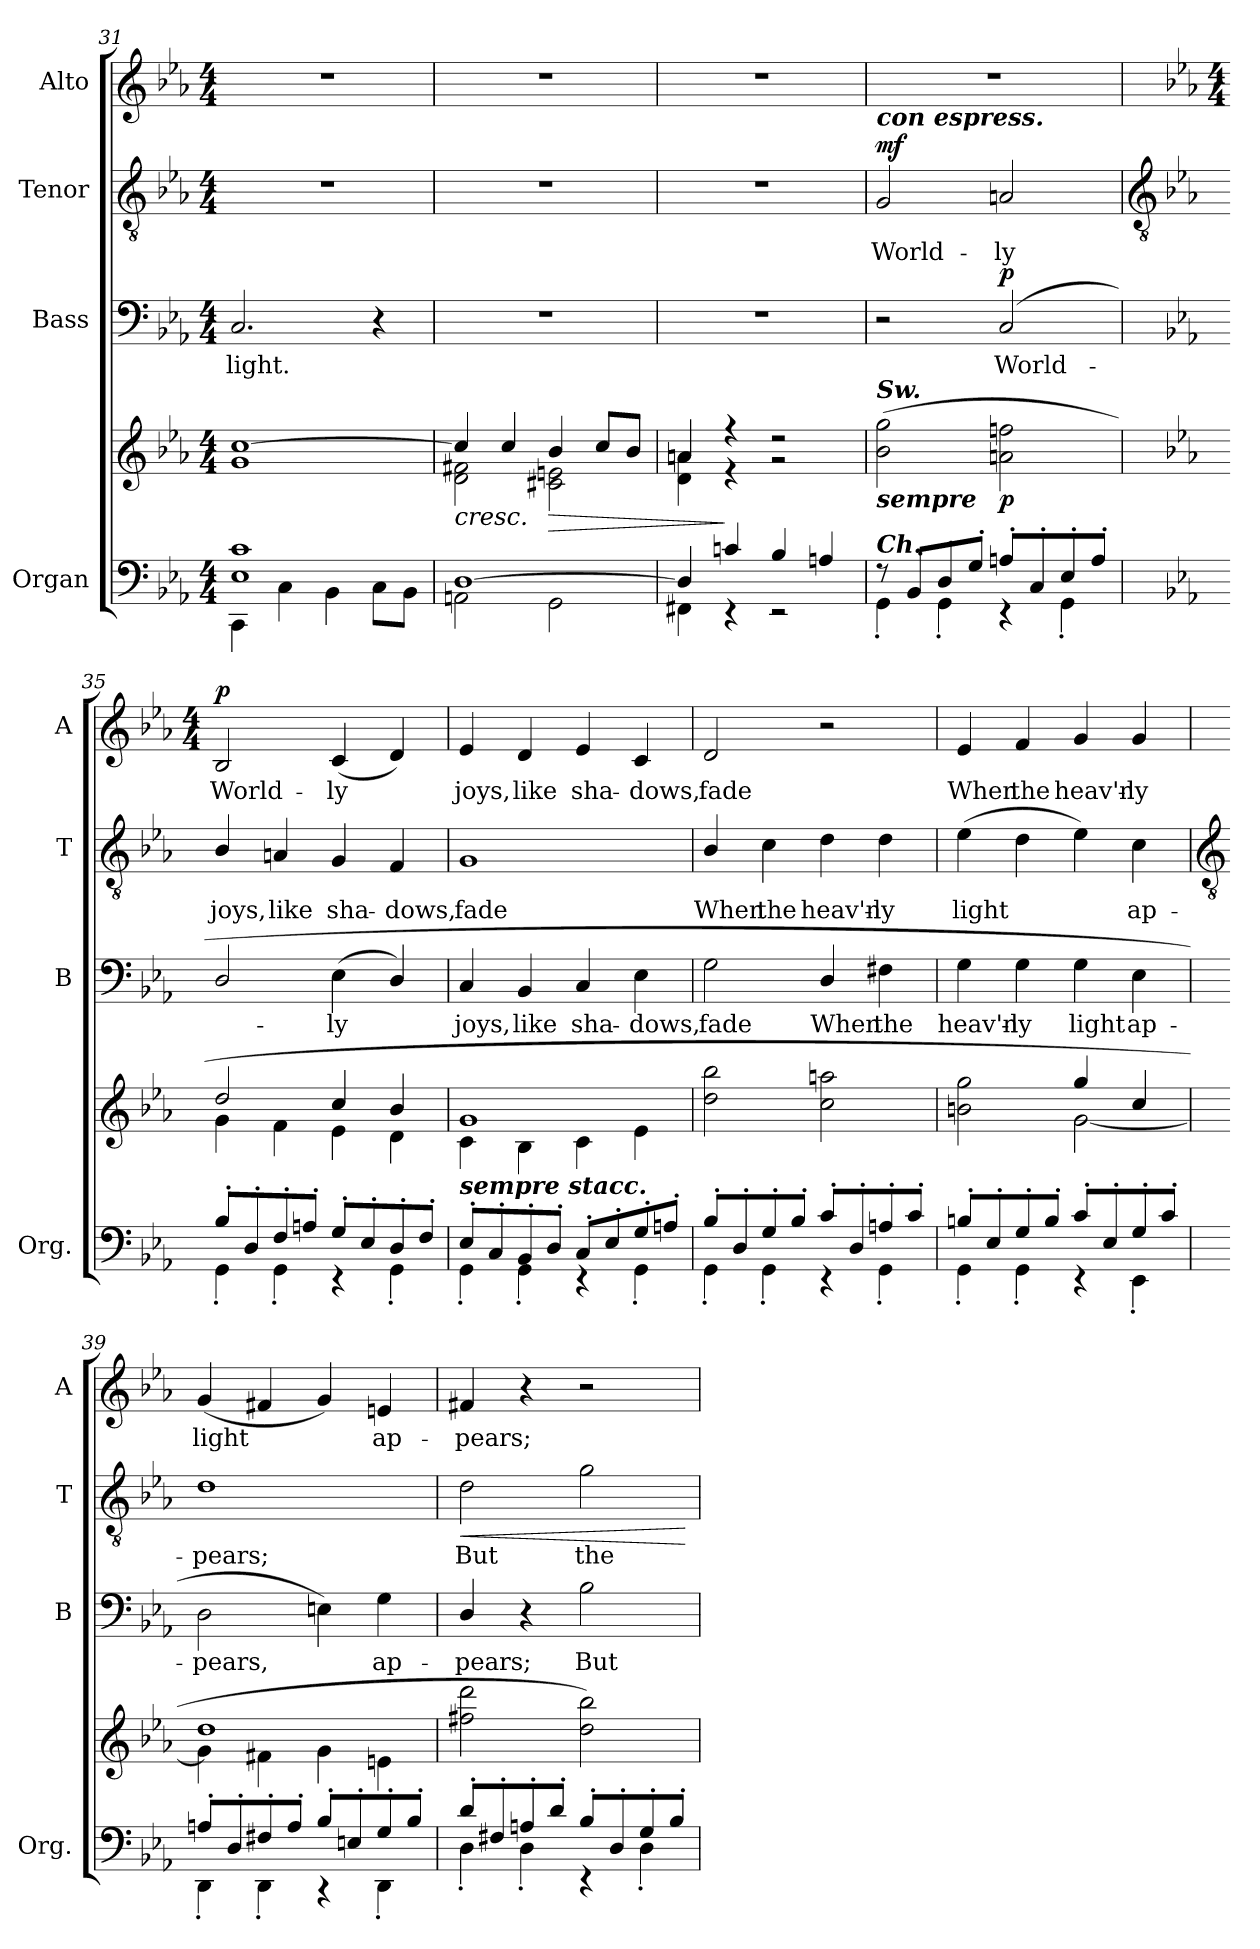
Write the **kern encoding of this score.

**kern	**kern	**dynam	**kern	**text	**dynam	**kern	**text	**dynam	**kern	**text	**dynam
*part4	*part4	*part4	*part3	*part3	*part3	*part2	*part2	*part2	*part1	*part1	*part1
*staff5	*staff4	*staff4/5	*staff3	*staff3	*staff3	*staff2	*staff2	*staff2	*staff1	*staff1	*staff1
*I"Organ	*	*	*I"Bass	*	*	*I"Tenor	*	*	*I"Alto	*	*
*I'Org.	*	*	*I'B	*	*	*I'T	*	*	*I'A	*	*
*clefF4	*clefG2	*	*clefF4	*	*	*clefGv2	*	*	*clefG2	*	*
*k[b-e-a-]	*k[b-e-a-]	*	*k[b-e-a-]	*	*	*k[b-e-a-]	*	*	*k[b-e-a-]	*	*
*E-:	*E-:	*	*E-:	*	*	*E-:	*	*	*E-:	*	*
*M4/4	*M4/4	*	*M4/4	*	*	*M4/4	*	*	*M4/4	*	*
=31	=31	=31	=31	=31	=31	=31	=31	=31	=31	=31	=31
*^	*^	*	*	*	*	*	*	*	*	*	*
!	!	!	!	!	!	!LO:LY:b	!	!	!	!	!	!	!
1E-/ 1c/	4CC\	[1cc/	1g\	.	2.C	-light.	.	1r	.	.	1r	.	.
.	4C\	.	.	.	.	.	.	.	.	.	.	.	.
.	4BB-\	.	.	.	.	.	.	.	.	.	.	.	.
.	8C\L	.	.	.	4r	.	.	.	.	.	.	.	.
.	8BB-\J	.	.	.	.	.	.	.	.	.	.	.	.
=32	=32	=32	=32	=32	=32	=32	=32	=32	=32	=32	=32	=32	=32
!	!	!	!	!LO:HP:b	!	!	!	!	!	!	!	!	!
[1D/	2AAn\	4cc/]	2d\ 2f#X\	<	1r	.	.	1r	.	.	1r	.	.
.	.	4cc/	.	.	.	.	.	.	.	.	.	.	.
!	!	!	!	!LO:HP:b	!	!	!	!	!	!	!	!	!
.	2GG\	4b-/	2c#X\ 2en\	>	.	.	.	.	.	.	.	.	.
.	.	8cc/L	.	.	.	.	.	.	.	.	.	.	.
.	.	8b-/J	.	.	.	.	.	.	.	.	.	.	.
*v	*v	*	*	*	*	*	*	*	*	*	*	*	*
*	*v	*v	*	*	*	*	*	*	*	*	*	*
.	.	[	.	.	.	.	.	.	.	.	.
=33	=33	=33	=33	=33	=33	=33	=33	=33	=33	=33	=33
*^	*^	*	*	*	*	*	*	*	*	*	*
4D/]	4FF#X\	4an/	4d\ 4an\	.	1r	.	.	1r	.	.	1r	.	.
4cn/	4r	4r	4r	]	.	.	.	.	.	.	.	.	.
4B-/	2r	2r	2r	.	.	.	.	.	.	.	.	.	.
4An/	.	.	.	.	.	.	.	.	.	.	.	.	.
=34	=34	=34	=34	=34	=34	=34	=34	=34	=34	=34	=34	=34	=34
!	!	!	!	!	!	!	!	!LO:TX:a:Bi:t=con espress.	!	!	!	!	!
!	!	!LO:TX:a:Bi:t=Sw.	!	!	!	!	!	!	!	!	!	!	!
!	!	!LO:TX:b:Bi:t=sempre	!	!	!	!	!	!	!	!	!	!	!
!LO:TX:a:Bi:t=Ch.	!	!	!	!	!	!	!	!	!	!	!	!	!
!	!	!	!	!	!	!	!	!	!LO:LY:b	!LO:DY:b	!	!	!
8r	4GG'\	(>2b-\ 2gg\	2ryy	.	2r	.	.	2G	World-	mf	1r	.	.
8BB-'/L	.	.	.	.	.	.	.	.	.	.	.	.	.
8D'/	4GG'\	.	.	.	.	.	.	.	.	.	.	.	.
8G'/J	.	.	.	.	.	.	.	.	.	.	.	.	.
!	!	!	!	!LO:DY:b	!	!LO:LY:b	!LO:DY:b	!	!LO:LY:b	!	!	!	!
8An'/L	4r	2an\ 2ffn\	2ryy	p	(>2C	World-	p	2An	-ly	.	.	.	.
8C'/	.	.	.	.	.	.	.	.	.	.	.	.	.
8E-'/	4GG'\	.	.	.	.	.	.	.	.	.	.	.	.
8A'/J	.	.	.	.	.	.	.	.	.	.	.	.	.
!!LO:LB:g=z
=35	=35	=35	=35	=35	=35	=35	=35	=35	=35	=35	=35	=35	=35
*	*	*	*	*	*	*	*	*clefGv2	*	*	*	*	*
*	*	*	*	*	*	*	*	*	*	*	*k[b-e-a-]	*	*
*	*	*	*	*	*	*	*	*	*	*	*E-:	*	*
*	*	*	*	*	*	*	*	*	*	*	*M4/4	*	*
!	!	!	!	!	!	!	!	!	!LO:LY:b	!	!	!LO:LY:b	!LO:DY:b
8B-'/L	4GG'\	2dd/	4g\	.	2D/	.	.	4B-/	joys,	.	2B-	World-	p
8D'/	.	.	.	.	.	.	.	.	.	.	.	.	.
!	!	!	!	!	!	!	!	!	!LO:LY:b	!	!	!	!
8F'/	4GG'\	.	4f\	.	.	.	.	4An	like	.	.	.	.
8An'/J	.	.	.	.	.	.	.	.	.	.	.	.	.
!	!	!	!	!	!	!LO:LY:b	!	!	!LO:LY:b	!	!	!LO:LY:b	!
8G'/L	4r	4cc/	4e-\	.	(<4E-	ly	.	4G	sha-	.	(<4c	-ly	.
8E-'/	.	.	.	.	.	.	.	.	.	.	.	.	.
!	!	!	!	!	!	!	!	!	!LO:LY:b	!	!	!	!
8D'/	4GG'\	4b-/	4d\	.	4D/)	.	.	4F	-dows,	.	4d)	.	.
8F'/J	.	.	.	.	.	.	.	.	.	.	.	.	.
=36	=36	=36	=36	=36	=36	=36	=36	=36	=36	=36	=36	=36	=36
!LO:TX:a:Bi:t=sempre stacc.	!	!	!	!	!	!	!	!	!	!	!	!	!
!	!	!	!	!	!	!LO:LY:b	!	!	!LO:LY:b	!	!	!LO:LY:b	!
8E-'/L	4GG'\	1g/	4c\	.	4C	joys,	.	1G	fade	.	4e-	joys,	.
8C'/	.	.	.	.	.	.	.	.	.	.	.	.	.
!	!	!	!	!	!	!LO:LY:b	!	!	!	!	!	!LO:LY:b	!
8BB-'/	4GG'\	.	4B-\	.	4BB-	like	.	.	.	.	4d	like	.
8D'/J	.	.	.	.	.	.	.	.	.	.	.	.	.
!	!	!	!	!	!	!LO:LY:b	!	!	!	!	!	!LO:LY:b	!
8C'/L	4r	.	4c\	.	4C	sha-	.	.	.	.	4e-	sha-	.
8E-'/	.	.	.	.	.	.	.	.	.	.	.	.	.
!	!	!	!	!	!	!LO:LY:b	!	!	!	!	!	!LO:LY:b	!
8G'/	4GG'\	.	4e-\	.	4E-	-dows,	.	.	.	.	4c	-dows,	.
8An'/J	.	.	.	.	.	.	.	.	.	.	.	.	.
=37	=37	=37	=37	=37	=37	=37	=37	=37	=37	=37	=37	=37	=37
!	!	!	!	!	!	!LO:LY:b	!	!	!LO:LY:b	!	!	!LO:LY:b	!
8B-'/L	4GG'\	2dd\ 2bb-\	2ryy	.	2G	fade	.	4B-/	When	.	2d	fade	.
8D'/	.	.	.	.	.	.	.	.	.	.	.	.	.
!	!	!	!	!	!	!	!	!	!LO:LY:b	!	!	!	!
8G'/	4GG'\	.	.	.	.	.	.	4c	the	.	.	.	.
8B-'/J	.	.	.	.	.	.	.	.	.	.	.	.	.
!	!	!	!	!	!	!LO:LY:b	!	!	!LO:LY:b	!	!	!	!
8c'/L	4r	2cc\ 2aan\	2ryy	.	4D/	When	.	4d	heav'n-	.	2r	.	.
8D'/	.	.	.	.	.	.	.	.	.	.	.	.	.
!	!	!	!	!	!	!LO:LY:b	!	!	!LO:LY:b	!	!	!	!
8An'/	4GG'\	.	.	.	4F#X	the	.	4d	-ly	.	.	.	.
8c'/J	.	.	.	.	.	.	.	.	.	.	.	.	.
=38	=38	=38	=38	=38	=38	=38	=38	=38	=38	=38	=38	=38	=38
!	!	!	!	!	!	!LO:LY:b	!	!	!LO:LY:b	!	!	!LO:LY:b	!
8Bn'/L	4GG'\	2bn\ 2gg\	2ryy	.	4G	heav'n-	.	(>4e-	light	.	4e-	When	.
8E-'/	.	.	.	.	.	.	.	.	.	.	.	.	.
!	!	!	!	!	!	!LO:LY:b	!	!	!	!	!	!LO:LY:b	!
8G'/	4GG'\	.	.	.	4G	-ly	.	4d	.	.	4f	the	.
8B'/J	.	.	.	.	.	.	.	.	.	.	.	.	.
!	!	!	!	!	!	!LO:LY:b	!	!	!	!	!	!LO:LY:b	!
8c'/L	4r	4gg/	[2g\	.	4G	light	.	4e-)	.	.	4g	heav'n-	.
8E-'/	.	.	.	.	.	.	.	.	.	.	.	.	.
!	!	!	!	!	!	!LO:LY:b	!	!	!LO:LY:b	!	!	!LO:LY:b	!
8G'/	4EE-'\	4cc/	.	.	4E-	ap-	.	4c	ap-	.	4g	-ly	.
8c'/J	.	.	.	.	.	.	.	.	.	.	.	.	.
!!LO:LB:g=z
=39	=39	=39	=39	=39	=39	=39	=39	=39	=39	=39	=39	=39	=39
*	*	*	*	*	*	*	*	*clefGv2	*	*	*	*	*
!	!	!	!	!	!	!LO:LY:b	!	!	!LO:LY:b	!	!	!LO:LY:b	!
8An'/L	4DD'\	1dd/	4g\]	.	2D\	-pears,	.	1d	-pears;	.	(<4g	light	.
8D'/	.	.	.	.	.	.	.	.	.	.	.	.	.
8F#X'/	4DD'\	.	4f#X\	.	.	.	.	.	.	.	4f#X	.	.
8A'/J	.	.	.	.	.	.	.	.	.	.	.	.	.
8B-'/L	4r	.	4g\	.	4En)	.	.	.	.	.	4g)	.	.
8En'/	.	.	.	.	.	.	.	.	.	.	.	.	.
!	!	!	!	!	!	!LO:LY:b	!	!	!	!	!	!LO:LY:b	!
8G'/	4DD'\	.	4en\	.	4G	ap-	.	.	.	.	4en	ap-	.
8B-'/J	.	.	.	.	.	.	.	.	.	.	.	.	.
=40	=40	=40	=40	=40	=40	=40	=40	=40	=40	=40	=40	=40	=40
!	!	!	!	!	!	!LO:LY:b	!	!	!LO:LY:b	!LO:HP:b	!	!LO:LY:b	!
8d'/L	4D'\	2ff#X\ 2ddd\	2ryy	.	4D/	-pears;	.	2d	But	<	4f#X	-pears;	.
8F#X'/	.	.	.	.	.	.	.	.	.	.	.	.	.
8An'/	4D'\	.	.	.	4r	.	.	.	.	.	4r	.	.
8d'/J	.	.	.	.	.	.	.	.	.	.	.	.	.
!	!	!	!	!	!	!LO:LY:b	!	!	!LO:LY:b	!	!	!	!
8B-'/L	4r	2dd\ 2bb-\)	2ryy	.	2B-	But	.	2g	the	.	2r	.	.
8D'/	.	.	.	.	.	.	.	.	.	.	.	.	.
8G'/	4D'\	.	.	.	.	.	.	.	.	.	.	.	.
8B-'/J	.	.	.	.	.	.	.	.	.	.	.	.	.
*v	*v	*	*	*	*	*	*	*	*	*	*	*	*
*	*v	*v	*	*	*	*	*	*	*	*	*	*
.	.	.	.	.	.	.	.	[	.	.	.
=	=	=	=	=	=	=	=	=	=	=	=
*-	*-	*-	*-	*-	*-	*-	*-	*-	*-	*-	*-
